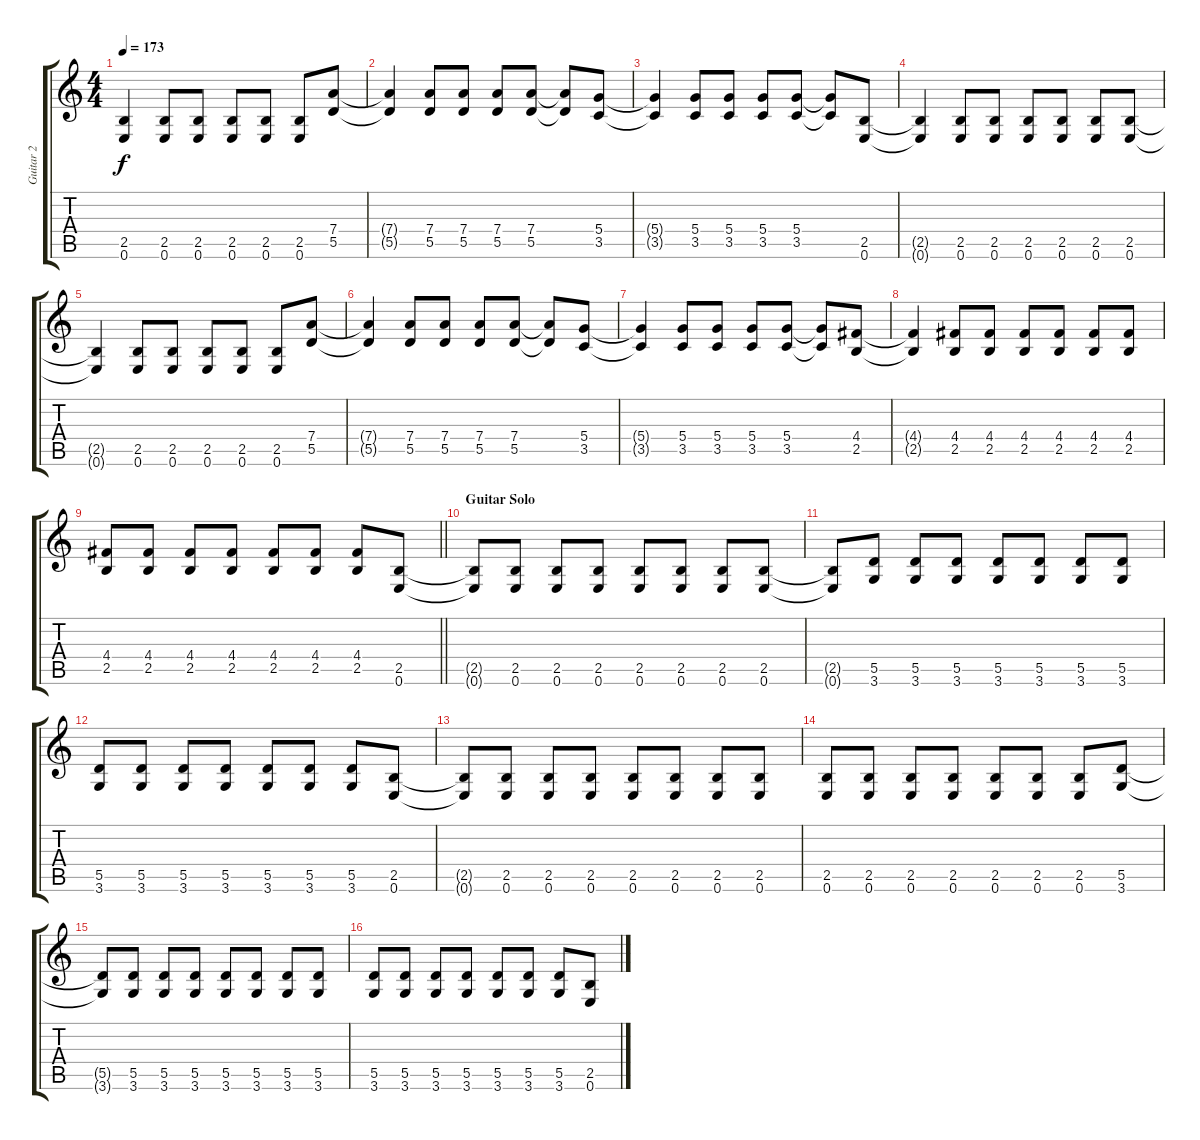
\track ("Guitar 2" "Guitar 2") {instrument distortionguitar}
\staff {score tabs}
\tuning (E4 B3 G3 D3 A2 E2) {hide}
\ts (4 4)
\tempo 173
\clef g2
\ks c
(2.5{t} 0.6{t}).4{dy f} (2.5 0.6).8 (2.5 0.6).8 (2.5 0.6).8 (2.5 0.6).8 (2.5 0.6).8 (7.4 5.5).8 |
(7.4{t} 5.5{t}).4 (7.4 5.5).8 (7.4 5.5).8 (7.4 5.5).8 (7.4 5.5).8 (7.4{t} 5.5{t}).8 (5.4 3.5).8 |
(5.4{t} 3.5{t}).4 (5.4 3.5).8 (5.4 3.5).8 (5.4 3.5).8 (5.4 3.5).8 (5.4{t} 3.5{t}).8 (2.5 0.6).8 |
(2.5{t} 0.6{t}).4 (2.5 0.6).8 (2.5 0.6).8 (2.5 0.6).8 (2.5 0.6).8 (2.5 0.6).8 (2.5 0.6).8 |
(2.5{t} 0.6{t}).4 (2.5 0.6).8 (2.5 0.6).8 (2.5 0.6).8 (2.5 0.6).8 (2.5 0.6).8 (7.4 5.5).8 |
(7.4{t} 5.5{t}).4 (7.4 5.5).8 (7.4 5.5).8 (7.4 5.5).8 (7.4 5.5).8 (7.4{t} 5.5{t}).8 (5.4 3.5).8 |
(5.4{t} 3.5{t}).4 (5.4 3.5).8 (5.4 3.5).8 (5.4 3.5).8 (5.4 3.5).8 (5.4{t} 3.5{t}).8 (4.4 2.5).8 |
(4.4{t} 2.5{t}).4 (4.4 2.5).8 (4.4 2.5).8 (4.4 2.5).8 (4.4 2.5).8 (4.4 2.5).8 (4.4 2.5).8 |
\barLineRight lightlight
(4.4 2.5).8 (4.4 2.5).8 (4.4 2.5).8 (4.4 2.5).8 (4.4 2.5).8 (4.4 2.5).8 (4.4 2.5).8 (2.5 0.6).8 |
\section ("" "Guitar Solo")
(2.5{t} 0.6{t}).8 (2.5 0.6).8 (2.5 0.6).8 (2.5 0.6).8 (2.5 0.6).8 (2.5 0.6).8 (2.5 0.6).8 (2.5 0.6).8 |
(2.5{t} 0.6{t}).8 (5.5 3.6).8 (5.5 3.6).8 (5.5 3.6).8 (5.5 3.6).8 (5.5 3.6).8 (5.5 3.6).8 (5.5 3.6).8 |
(5.5 3.6).8 (5.5 3.6).8 (5.5 3.6).8 (5.5 3.6).8 (5.5 3.6).8 (5.5 3.6).8 (5.5 3.6).8 (2.5 0.6).8 |
(2.5{t} 0.6{t}).8 (2.5 0.6).8 (2.5 0.6).8 (2.5 0.6).8 (2.5 0.6).8 (2.5 0.6).8 (2.5 0.6).8 (2.5 0.6).8 |
(2.5 0.6).8 (2.5 0.6).8 (2.5 0.6).8 (2.5 0.6).8 (2.5 0.6).8 (2.5 0.6).8 (2.5 0.6).8 (5.5 3.6).8 |
(5.5{t} 3.6{t}).8 (5.5 3.6).8 (5.5 3.6).8 (5.5 3.6).8 (5.5 3.6).8 (5.5 3.6).8 (5.5 3.6).8 (5.5 3.6).8 |
(5.5 3.6).8 (5.5 3.6).8 (5.5 3.6).8 (5.5 3.6).8 (5.5 3.6).8 (5.5 3.6).8 (5.5 3.6).8 (2.5 0.6).8
